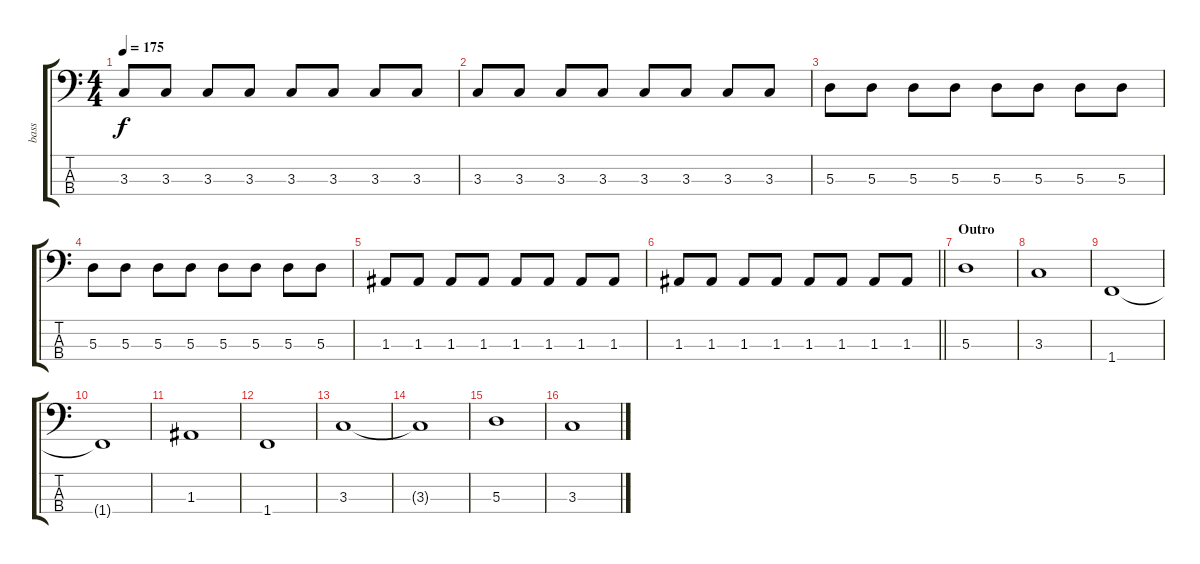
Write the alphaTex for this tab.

\track ("bass" "bass") {instrument electricbassfinger}
\staff {score tabs}
\tuning (G2 D2 A1 E1) {hide}
\ts (4 4)
\tempo 175
\clef f4
\ks c
3.3.8{dy f} 3.3.8 3.3.8 3.3.8 3.3.8 3.3.8 3.3.8 3.3.8 |
3.3.8 3.3.8 3.3.8 3.3.8 3.3.8 3.3.8 3.3.8 3.3.8 |
5.3.8 5.3.8 5.3.8 5.3.8 5.3.8 5.3.8 5.3.8 5.3.8 |
5.3.8 5.3.8 5.3.8 5.3.8 5.3.8 5.3.8 5.3.8 5.3.8 |
1.3.8 1.3.8 1.3.8 1.3.8 1.3.8 1.3.8 1.3.8 1.3.8 |
\barLineRight lightlight
1.3.8 1.3.8 1.3.8 1.3.8 1.3.8 1.3.8 1.3.8 1.3.8 |
\section ("" "Outro")
5.3.1 |
3.3.1 |
1.4.1 |
1.4{t}.1 |
1.3.1 |
1.4.1 |
3.3.1 |
3.3{t}.1 |
5.3.1 |
3.3.1
